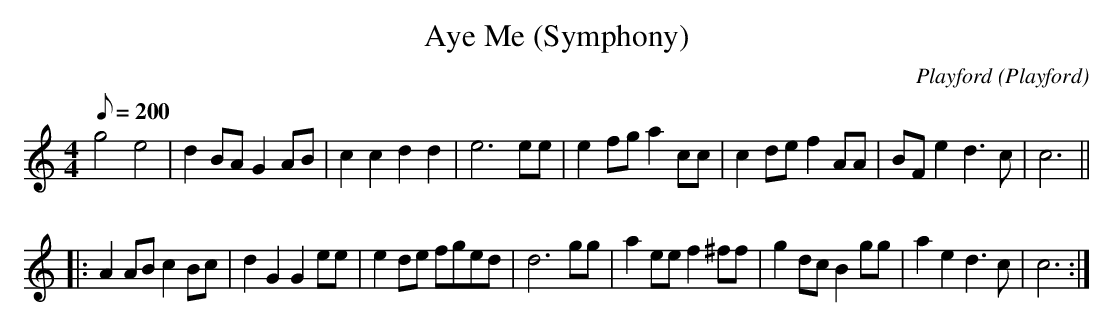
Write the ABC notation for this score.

X:1
T:Aye Me (Symphony)
M:4/4
L:1/8
Q:200
C:Playford
O:Playford
K:C
g4 e4|d2 BA G2 AB|c2 c2 d2 d2|e6 ee|e2 fg a2 cc|c2 de f2 AA|BF e2 d3 c|c6 ||
|: A2 AB c2 Bc|d2 G2 G2 ee|e2 de fged|d6 gg|a2 ee f2 ^ff|g2 dc B2 gg|a2 e2 d3 c|c6:|
